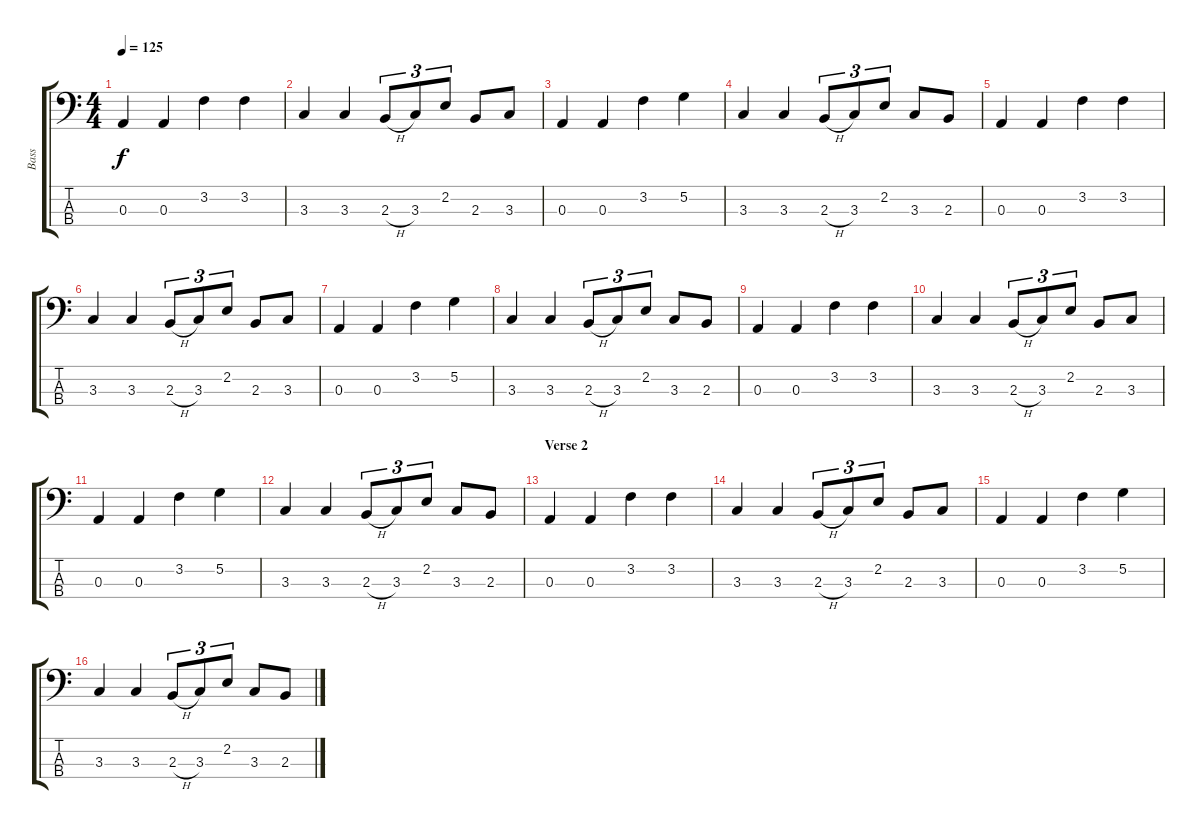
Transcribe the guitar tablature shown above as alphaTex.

\track ("Bass" "Bass") {instrument electricbassfinger}
\staff {score tabs}
\tuning (G2 D2 A1 E1) {hide}
\ts (4 4)
\tempo 125
\clef f4
\ks c
0.3.4{dy f} 0.3.4 3.2.4 3.2.4 |
3.3.4 3.3.4 2.3{h}.8{tu (3 2)} 3.3.8{tu (3 2)} 2.2.8{tu (3 2)} 2.3.8 3.3.8 |
0.3.4 0.3.4 3.2.4 5.2.4 |
3.3.4 3.3.4 2.3{h}.8{tu (3 2)} 3.3.8{tu (3 2)} 2.2.8{tu (3 2)} 3.3.8 2.3.8 |
0.3.4 0.3.4 3.2.4 3.2.4 |
3.3.4 3.3.4 2.3{h}.8{tu (3 2)} 3.3.8{tu (3 2)} 2.2.8{tu (3 2)} 2.3.8 3.3.8 |
0.3.4 0.3.4 3.2.4 5.2.4 |
3.3.4 3.3.4 2.3{h}.8{tu (3 2)} 3.3.8{tu (3 2)} 2.2.8{tu (3 2)} 3.3.8 2.3.8 |
0.3.4 0.3.4 3.2.4 3.2.4 |
3.3.4 3.3.4 2.3{h}.8{tu (3 2)} 3.3.8{tu (3 2)} 2.2.8{tu (3 2)} 2.3.8 3.3.8 |
0.3.4 0.3.4 3.2.4 5.2.4 |
3.3.4 3.3.4 2.3{h}.8{tu (3 2)} 3.3.8{tu (3 2)} 2.2.8{tu (3 2)} 3.3.8 2.3.8 |
\section ("" "Verse 2")
0.3.4 0.3.4 3.2.4 3.2.4 |
3.3.4 3.3.4 2.3{h}.8{tu (3 2)} 3.3.8{tu (3 2)} 2.2.8{tu (3 2)} 2.3.8 3.3.8 |
0.3.4 0.3.4 3.2.4 5.2.4 |
3.3.4 3.3.4 2.3{h}.8{tu (3 2)} 3.3.8{tu (3 2)} 2.2.8{tu (3 2)} 3.3.8 2.3.8
